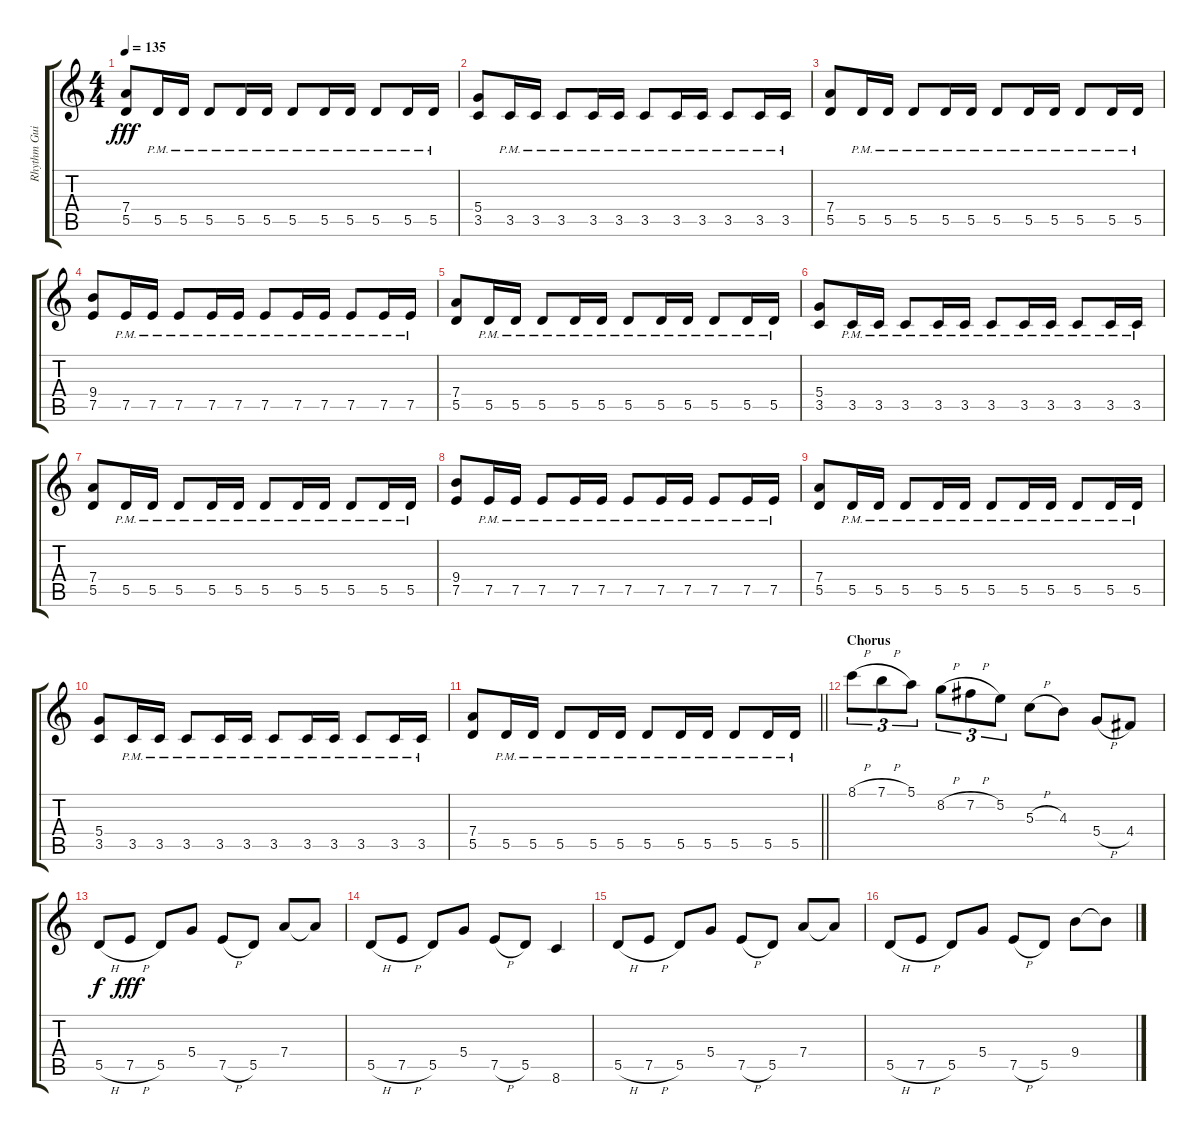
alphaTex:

\track ("Rhythm Guitar" "Rhythm Gui") {instrument acousticguitarsteel bank 123}
\staff {score tabs}
\tuning (E4 B3 G3 D3 A2 E2) {hide}
\ts (4 4)
\tempo 135
\clef g2
\ks c
(7.4 5.5).8{dy fff} 5.5{pm}.16 5.5{pm}.16 5.5{pm}.8 5.5{pm}.16 5.5{pm}.16 5.5{pm}.8 5.5{pm}.16 5.5{pm}.16 5.5{pm}.8 5.5{pm}.16 5.5{pm}.16 |
(5.4 3.5).8 3.5{pm}.16 3.5{pm}.16 3.5{pm}.8 3.5{pm}.16 3.5{pm}.16 3.5{pm}.8 3.5{pm}.16 3.5{pm}.16 3.5{pm}.8 3.5{pm}.16 3.5{pm}.16 |
(7.4 5.5).8 5.5{pm}.16 5.5{pm}.16 5.5{pm}.8 5.5{pm}.16 5.5{pm}.16 5.5{pm}.8 5.5{pm}.16 5.5{pm}.16 5.5{pm}.8 5.5{pm}.16 5.5{pm}.16 |
(9.4 7.5).8{instrument overdrivenguitar} 7.5{pm}.16 7.5{pm}.16 7.5{pm}.8 7.5{pm}.16 7.5{pm}.16 7.5{pm}.8 7.5{pm}.16 7.5{pm}.16 7.5{pm}.8 7.5{pm}.16 7.5{pm}.16 |
(7.4 5.5).8 5.5{pm}.16 5.5{pm}.16 5.5{pm}.8 5.5{pm}.16 5.5{pm}.16 5.5{pm}.8 5.5{pm}.16 5.5{pm}.16 5.5{pm}.8 5.5{pm}.16 5.5{pm}.16 |
(5.4 3.5).8 3.5{pm}.16 3.5{pm}.16 3.5{pm}.8 3.5{pm}.16 3.5{pm}.16 3.5{pm}.8 3.5{pm}.16 3.5{pm}.16 3.5{pm}.8 3.5{pm}.16 3.5{pm}.16 |
(7.4 5.5).8 5.5{pm}.16 5.5{pm}.16 5.5{pm}.8 5.5{pm}.16 5.5{pm}.16 5.5{pm}.8 5.5{pm}.16 5.5{pm}.16 5.5{pm}.8 5.5{pm}.16 5.5{pm}.16 |
(9.4 7.5).8{instrument overdrivenguitar} 7.5{pm}.16 7.5{pm}.16 7.5{pm}.8 7.5{pm}.16 7.5{pm}.16 7.5{pm}.8 7.5{pm}.16 7.5{pm}.16 7.5{pm}.8 7.5{pm}.16 7.5{pm}.16 |
(7.4 5.5).8 5.5{pm}.16 5.5{pm}.16 5.5{pm}.8 5.5{pm}.16 5.5{pm}.16 5.5{pm}.8 5.5{pm}.16 5.5{pm}.16 5.5{pm}.8 5.5{pm}.16 5.5{pm}.16 |
(5.4 3.5).8 3.5{pm}.16 3.5{pm}.16 3.5{pm}.8 3.5{pm}.16 3.5{pm}.16 3.5{pm}.8 3.5{pm}.16 3.5{pm}.16 3.5{pm}.8 3.5{pm}.16 3.5{pm}.16 |
\barLineRight lightlight
(7.4 5.5).8 5.5{pm}.16 5.5{pm}.16 5.5{pm}.8 5.5{pm}.16 5.5{pm}.16 5.5{pm}.8 5.5{pm}.16 5.5{pm}.16 5.5{pm}.8 5.5{pm}.16 5.5{pm}.16 |
\section ("" "Chorus")
8.1{h}.8{tu (3 2)} 7.1{h}.8{tu (3 2)} 5.1.8{tu (3 2)} 8.2{h}.8{tu (3 2)} 7.2{h}.8{tu (3 2)} 5.2.8{tu (3 2)} 5.3{h}.8 4.3.8 5.4{h}.8 4.4.8 |
5.5{h}.8{dy f} 7.5{h}.8{dy fff} 5.5.8 5.4.8 7.5{h}.8 5.5.8 7.4.8 7.4{t}.8 |
5.5{h}.8 7.5{h}.8 5.5.8 5.4.8 7.5{h}.8 5.5.8 8.6.4 |
5.5{h}.8 7.5{h}.8 5.5.8 5.4.8 7.5{h}.8 5.5.8 7.4.8 7.4{t}.8 |
5.5{h}.8 7.5{h}.8 5.5.8 5.4.8 7.5{h}.8 5.5.8 9.4.8 9.4{t}.8
